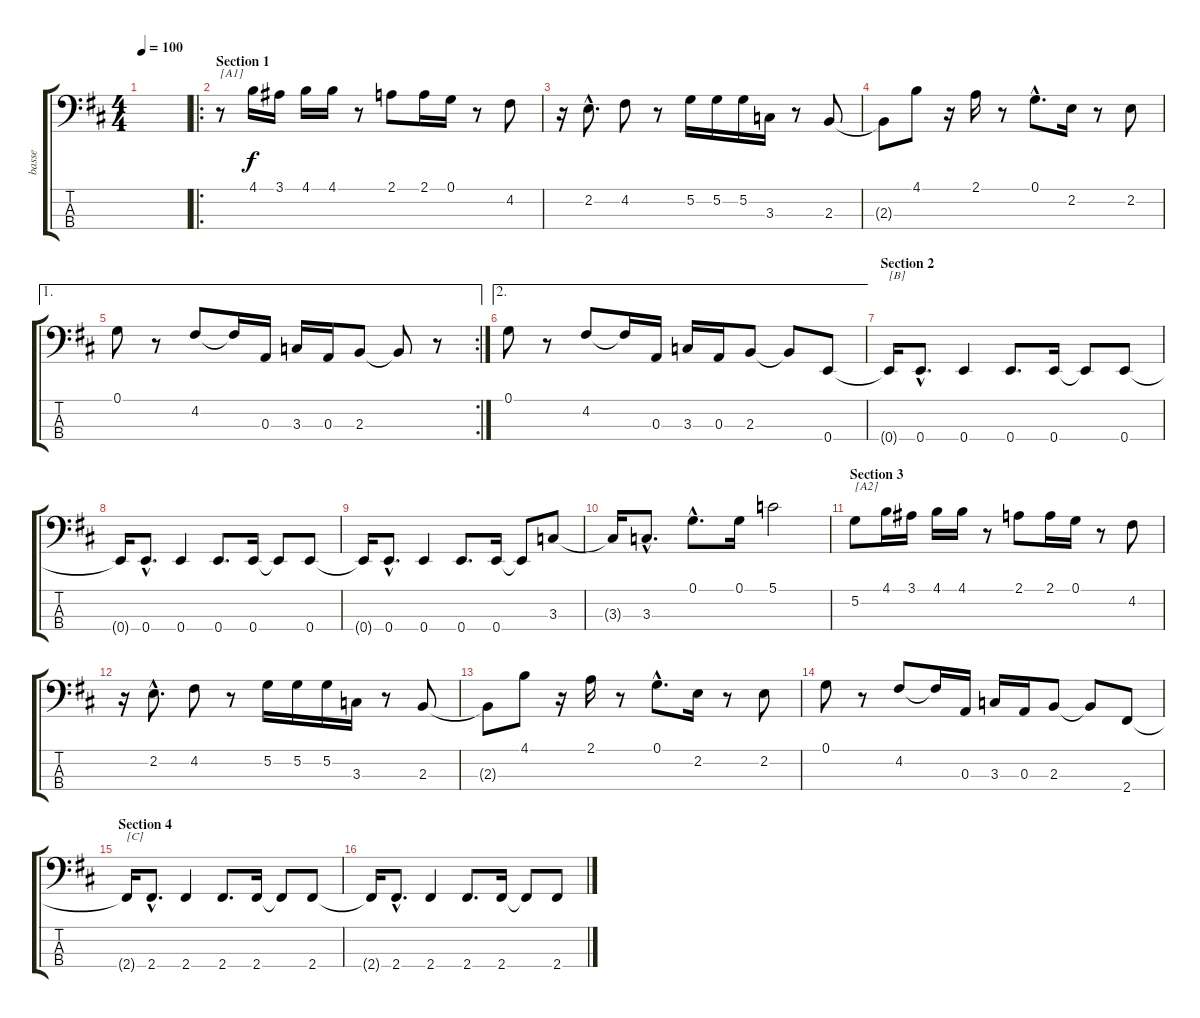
\track ("basse" "basse") {instrument fretlessbass}
\staff {score tabs}
\tuning (G2 D2 A1 E1) {hide}
\ts (4 4)
\tempo 100
\clef f4
\ks d
|
\ro
\section ("" "Section 1")
r.8{txt "[A1]"} 4.1.16 3.1.16 4.1.16 4.1.16 r.8 2.1.8 2.1.16 0.1.16 r.8 4.2.8 |
r.16 2.2{hac}.8{d} 4.2.8 r.8 5.2.16 5.2.16 5.2.16 3.3.16 r.8 2.3.8 |
2.3{t}.8 4.1.8 r.16 2.1.16 r.8 0.1{hac}.8{d} 2.2.16 r.8 2.2.8 |
\ae 1
\rc 2
0.1.8 r.8 4.2.8 4.2{t}.16 0.3.16 3.3.16 0.3.16 2.3.8 2.3{t}.8 r.8 |
\ae 2
0.1.8 r.8 4.2.8 4.2{t}.16 0.3.16 3.3.16 0.3.16 2.3.8 2.3{t}.8 0.4.8 |
\section ("" "Section 2")
0.4{t}.16{txt "[B]"} 0.4{hac}.8{d} 0.4.4 0.4.8{d} 0.4.16 0.4{t}.8 0.4.8 |
0.4{t}.16 0.4{hac}.8{d} 0.4.4 0.4.8{d} 0.4.16 0.4{t}.8 0.4.8 |
0.4{t}.16 0.4{hac}.8{d} 0.4.4 0.4.8{d} 0.4.16 0.4{t}.8 3.3.8 |
3.3{t}.16 3.3{hac}.8{d} 0.1{hac}.8{d} 0.1.16 5.1.2 |
\section ("" "Section 3")
5.2.8{txt "[A2]"} 4.1.16 3.1.16 4.1.16 4.1.16 r.8 2.1.8 2.1.16 0.1.16 r.8 4.2.8 |
r.16 2.2{hac}.8{d} 4.2.8 r.8 5.2.16 5.2.16 5.2.16 3.3.16 r.8 2.3.8 |
2.3{t}.8 4.1.8 r.16 2.1.16 r.8 0.1{hac}.8{d} 2.2.16 r.8 2.2.8 |
0.1.8 r.8 4.2.8 4.2{t}.16 0.3.16 3.3.16 0.3.16 2.3.8 2.3{t}.8 2.4.8 |
\section ("" "Section 4")
2.4{t}.16{txt "[C]"} 2.4{hac}.8{d} 2.4.4 2.4.8{d} 2.4.16 2.4{t}.8 2.4.8 |
2.4{t}.16 2.4{hac}.8{d} 2.4.4 2.4.8{d} 2.4.16 2.4{t}.8 2.4.8
